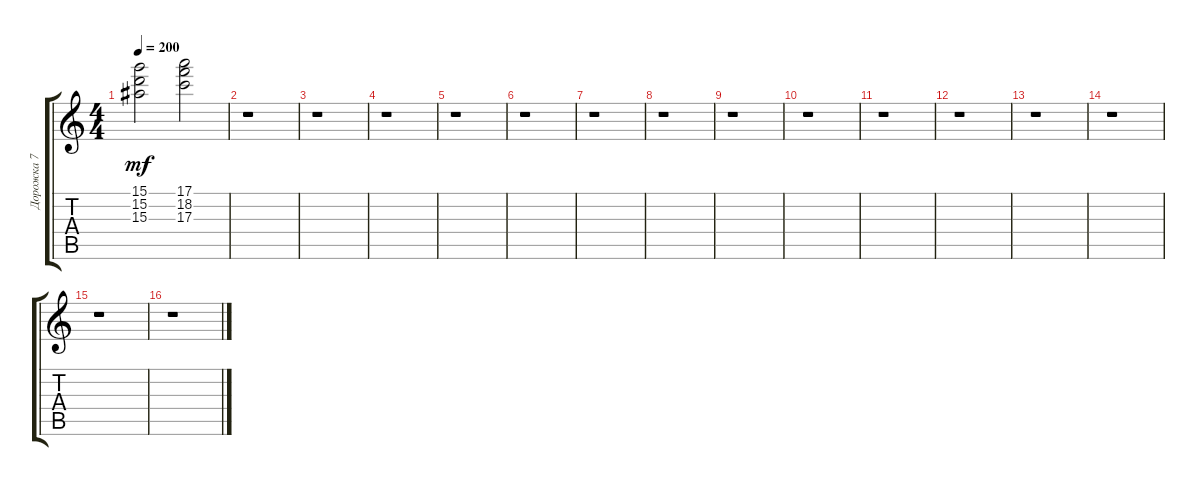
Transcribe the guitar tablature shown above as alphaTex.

\track ("Дорожка 7" "Дорожка 7") {instrument slapbass1}
\staff {score tabs}
\tuning (E4 B3 G3 D3 A2 E2) {hide}
\ts (4 4)
\tempo 200
\clef g2
\ks c
(15.1 15.2 15.3).2{dy mf} (17.1 18.2 17.3).2 |
r.1 |
r.1 |
r.1 |
r.1 |
r.1 |
r.1 |
r.1 |
r.1 |
r.1 |
r.1 |
r.1 |
r.1 |
r.1 |
r.1 |
r.1
